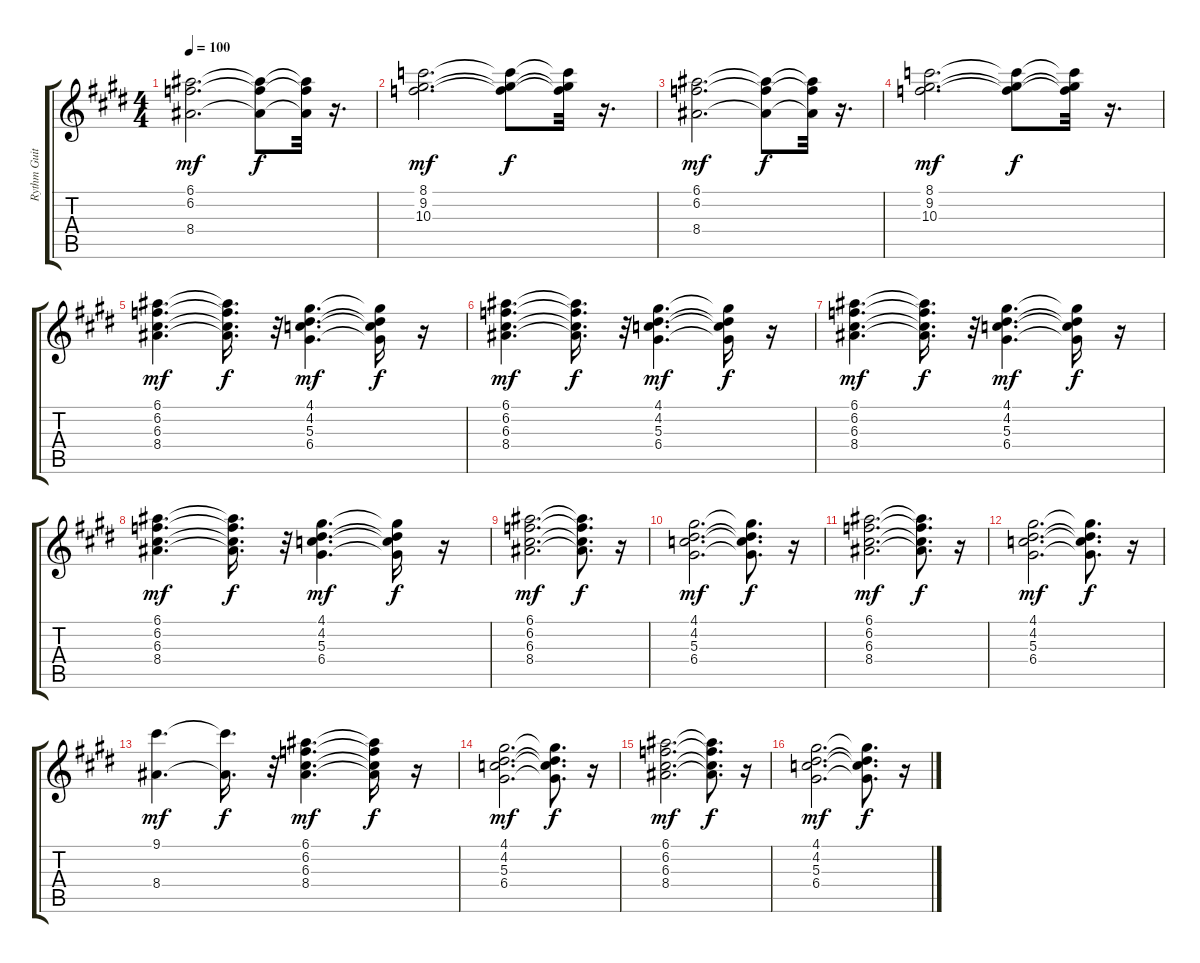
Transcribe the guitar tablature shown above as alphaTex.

\track ("Rythm Guitar" "Rythm Guit") {instrument electricguitarclean}
\staff {score tabs}
\tuning (E4 B3 G3 D3 A2 E2) {hide}
\ts (4 4)
\tempo 100
\clef g2
\ks e
(6.1 6.2 8.4).2{d dy mf} (6.1{t} 6.2{t} 8.4{t}).8{dy f} (6.1{t} 6.2{t} 8.4{t}).32 r.16{d} |
(8.1 9.2 10.3).2{d dy mf} (8.1{t} 9.2{t} 10.3{t}).8{dy f} (8.1{t} 9.2{t} 10.3{t}).32 r.16{d} |
(6.1 6.2 8.4).2{d dy mf} (6.1{t} 6.2{t} 8.4{t}).8{dy f} (6.1{t} 6.2{t} 8.4{t}).32 r.16{d} |
(8.1 9.2 10.3).2{d dy mf} (8.1{t} 9.2{t} 10.3{t}).8{dy f} (8.1{t} 9.2{t} 10.3{t}).32 r.16{d} |
(6.1 6.2 6.3 8.4).4{d dy mf} (6.1{t} 6.2{t} 6.3{t} 8.4{t}).16{d dy f} r.32 (4.1 4.2 5.3 6.4).4{d dy mf} (4.1{t} 4.2{t} 5.3{t} 6.4{t}).16{dy f} r.16 |
(6.1 6.2 6.3 8.4).4{d dy mf} (6.1{t} 6.2{t} 6.3{t} 8.4{t}).16{d dy f} r.32 (4.1 4.2 5.3 6.4).4{d dy mf} (4.1{t} 4.2{t} 5.3{t} 6.4{t}).16{dy f} r.16 |
(6.1 6.2 6.3 8.4).4{d dy mf} (6.1{t} 6.2{t} 6.3{t} 8.4{t}).16{d dy f} r.32 (4.1 4.2 5.3 6.4).4{d dy mf} (4.1{t} 4.2{t} 5.3{t} 6.4{t}).16{dy f} r.16 |
(6.1 6.2 6.3 8.4).4{d dy mf} (6.1{t} 6.2{t} 6.3{t} 8.4{t}).16{d dy f} r.32 (4.1 4.2 5.3 6.4).4{d dy mf} (4.1{t} 4.2{t} 5.3{t} 6.4{t}).16{dy f} r.16 |
(6.1 6.2 6.3 8.4).2{d dy mf} (6.1{t} 6.2{t} 6.3{t} 8.4{t}).8{d dy f} r.16 |
(4.1 4.2 5.3 6.4).2{d dy mf} (4.1{t} 4.2{t} 5.3{t} 6.4{t}).8{d dy f} r.16 |
(6.1 6.2 6.3 8.4).2{d dy mf} (6.1{t} 6.2{t} 6.3{t} 8.4{t}).8{d dy f} r.16 |
(4.1 4.2 5.3 6.4).2{d dy mf} (4.1{t} 4.2{t} 5.3{t} 6.4{t}).8{d dy f} r.16 |
(9.1 8.4).4{d dy mf} (9.1{t} 8.4{t}).16{d dy f} r.32 (6.1 6.2 6.3 8.4).4{d dy mf} (6.1{t} 6.2{t} 6.3{t} 8.4{t}).16{dy f} r.16 |
(4.1 4.2 5.3 6.4).2{d dy mf} (4.1{t} 4.2{t} 5.3{t} 6.4{t}).8{d dy f} r.16 |
(6.1 6.2 6.3 8.4).2{d dy mf} (6.1{t} 6.2{t} 6.3{t} 8.4{t}).8{d dy f} r.16 |
(4.1 4.2 5.3 6.4).2{d dy mf} (4.1{t} 4.2{t} 5.3{t} 6.4{t}).8{d dy f} r.16
